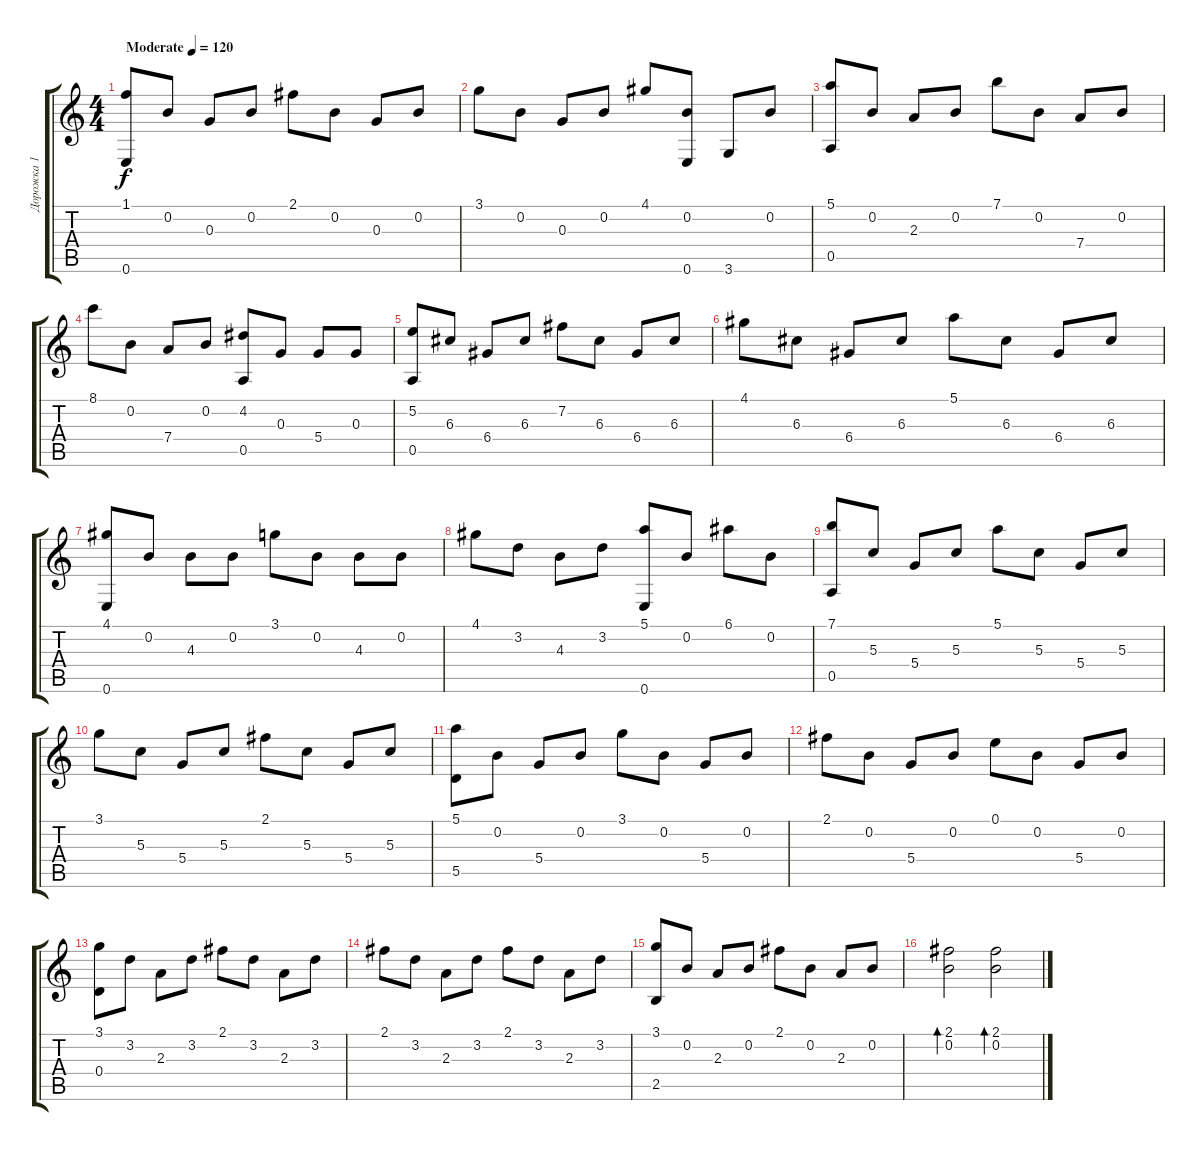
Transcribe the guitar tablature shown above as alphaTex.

\track ("Дорожка 1" "Дорожка 1") {instrument acousticguitarsteel}
\staff {score tabs}
\tuning (E4 B3 G3 D3 A2 E2) {hide}
\ts (4 4)
\tempo (120 "Moderate")
\clef g2
\ks c
(1.1 0.6).8{dy f instrument acousticguitarsteel} 0.2.8 0.3.8 0.2.8 2.1.8 0.2.8 0.3.8 0.2.8 |
3.1.8 0.2.8 0.3.8 0.2.8 4.1.8 (0.2 0.6).8 3.6.8 0.2.8 |
(5.1 0.5).8 0.2.8 2.3.8 0.2.8 7.1.8 0.2.8 7.4.8 0.2.8 |
8.1.8 0.2.8 7.4.8 0.2.8 (4.2 0.5).8 0.3.8 5.4.8 0.3.8 |
(5.2 0.5).8 6.3.8 6.4.8 6.3.8 7.2.8 6.3.8 6.4.8 6.3.8 |
4.1.8 6.3.8 6.4.8 6.3.8 5.1.8 6.3.8 6.4.8 6.3.8 |
(4.1 0.6).8 0.2.8 4.3.8 0.2.8 3.1.8 0.2.8 4.3.8 0.2.8 |
4.1.8 3.2.8 4.3.8 3.2.8 (5.1 0.6).8 0.2.8 6.1.8 0.2.8 |
(7.1 0.5).8 5.3.8 5.4.8 5.3.8 5.1.8 5.3.8 5.4.8 5.3.8 |
3.1.8 5.3.8 5.4.8 5.3.8 2.1.8 5.3.8 5.4.8 5.3.8 |
(5.1 5.5).8 0.2.8 5.4.8 0.2.8 3.1.8 0.2.8 5.4.8 0.2.8 |
2.1.8 0.2.8 5.4.8 0.2.8 0.1.8 0.2.8 5.4.8 0.2.8 |
(3.1 0.4).8 3.2.8 2.3.8 3.2.8 2.1.8 3.2.8 2.3.8 3.2.8 |
2.1.8 3.2.8 2.3.8 3.2.8 2.1.8 3.2.8 2.3.8 3.2.8 |
(3.1 2.5).8 0.2.8 2.3.8 0.2.8 2.1.8 0.2.8 2.3.8 0.2.8 |
(2.1 0.2).2{bd 60} (2.1 0.2).2{bd 60}
